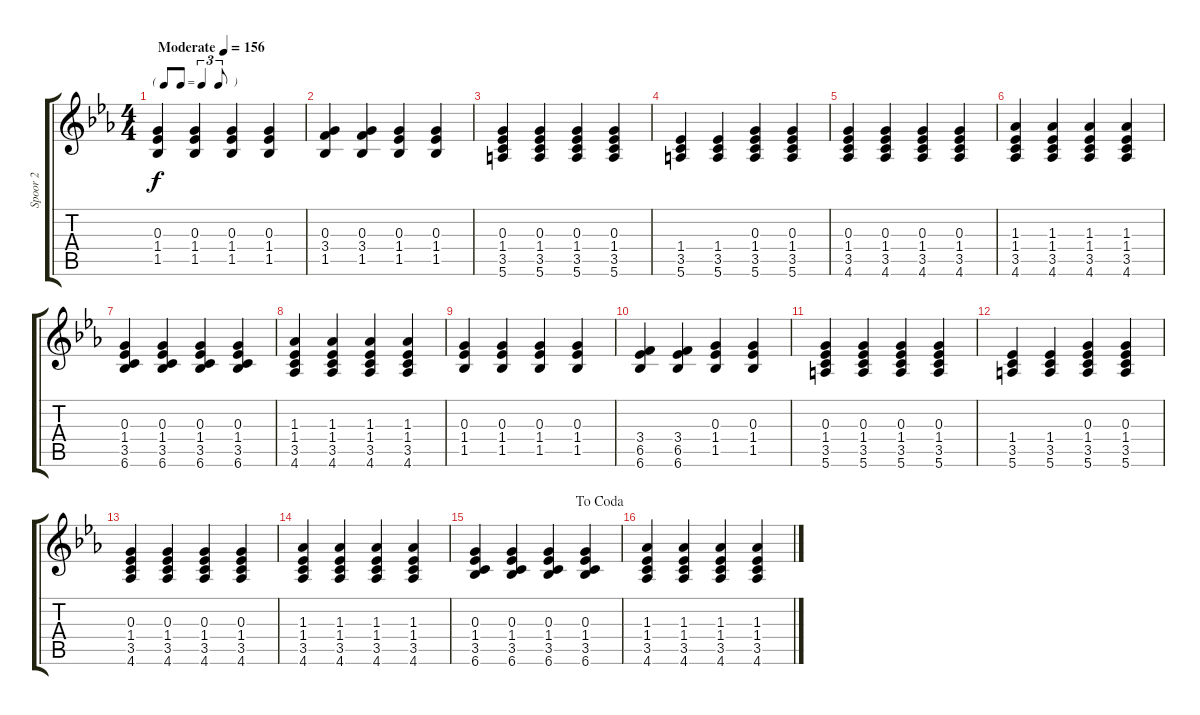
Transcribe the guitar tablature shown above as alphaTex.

\track ("Spoor 2" "Spoor 2") {instrument acousticguitarsteel}
\staff {score tabs}
\tuning (E4 B3 G3 D3 A2 E2) {hide}
\ts (4 4)
\tf triplet8th
\tempo (156 "Moderate")
\clef g2
\ks eb
(0.3 1.4 1.5).4{dy f instrument acousticguitarsteel} (0.3 1.4 1.5).4 (0.3 1.4 1.5).4 (0.3 1.4 1.5).4 |
(0.3 3.4 1.5).4 (0.3 3.4 1.5).4 (0.3 1.4 1.5).4 (0.3 1.4 1.5).4 |
(0.3 1.4 3.5 5.6).4 (0.3 1.4 3.5 5.6).4 (0.3 1.4 3.5 5.6).4 (0.3 1.4 3.5 5.6).4 |
(1.4 3.5 5.6).4 (1.4 3.5 5.6).4 (0.3 1.4 3.5 5.6).4 (0.3 1.4 3.5 5.6).4 |
(0.3 1.4 3.5 4.6).4 (0.3 1.4 3.5 4.6).4 (0.3 1.4 3.5 4.6).4 (0.3 1.4 3.5 4.6).4 |
(1.3 1.4 3.5 4.6).4 (1.3 1.4 3.5 4.6).4 (1.3 1.4 3.5 4.6).4 (1.3 1.4 3.5 4.6).4 |
(0.3 1.4 3.5 6.6).4 (0.3 1.4 3.5 6.6).4 (0.3 1.4 3.5 6.6).4 (0.3 1.4 3.5 6.6).4 |
(1.3 1.4 3.5 4.6).4 (1.3 1.4 3.5 4.6).4 (1.3 1.4 3.5 4.6).4 (1.3 1.4 3.5 4.6).4 |
(0.3 1.4 1.5).4 (0.3 1.4 1.5).4 (0.3 1.4 1.5).4 (0.3 1.4 1.5).4 |
(3.4 6.5 6.6).4 (3.4 6.5 6.6).4 (0.3 1.4 1.5).4 (0.3 1.4 1.5).4 |
(0.3 1.4 3.5 5.6).4 (0.3 1.4 3.5 5.6).4 (0.3 1.4 3.5 5.6).4 (0.3 1.4 3.5 5.6).4 |
(1.4 3.5 5.6).4 (1.4 3.5 5.6).4 (0.3 1.4 3.5 5.6).4 (0.3 1.4 3.5 5.6).4 |
(0.3 1.4 3.5 4.6).4 (0.3 1.4 3.5 4.6).4 (0.3 1.4 3.5 4.6).4 (0.3 1.4 3.5 4.6).4 |
(1.3 1.4 3.5 4.6).4 (1.3 1.4 3.5 4.6).4 (1.3 1.4 3.5 4.6).4 (1.3 1.4 3.5 4.6).4 |
\jump dacoda
(0.3 1.4 3.5 6.6).4 (0.3 1.4 3.5 6.6).4 (0.3 1.4 3.5 6.6).4 (0.3 1.4 3.5 6.6).4 |
(1.3 1.4 3.5 4.6).4 (1.3 1.4 3.5 4.6).4 (1.3 1.4 3.5 4.6).4 (1.3 1.4 3.5 4.6).4
